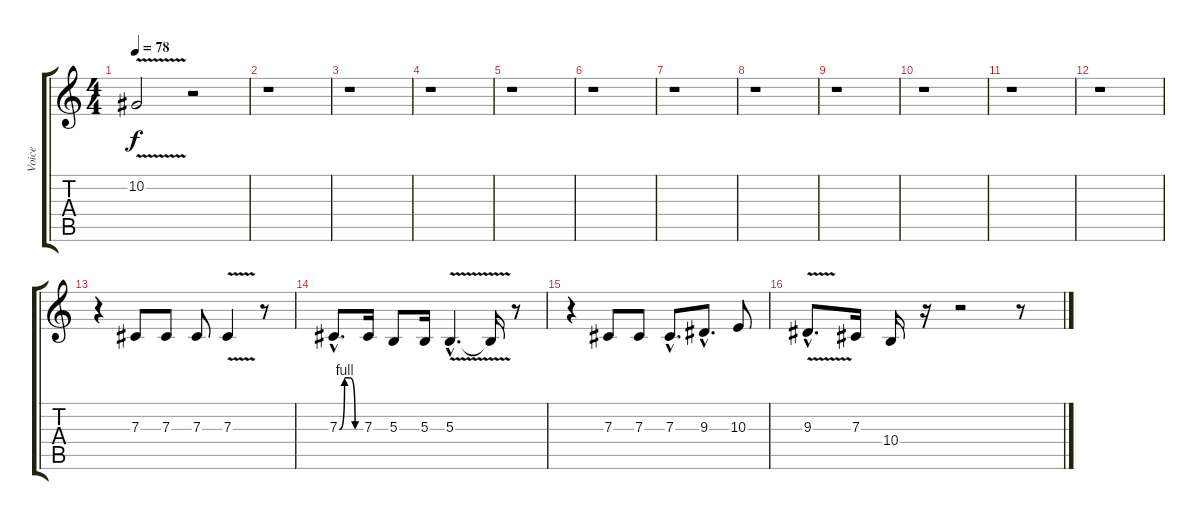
\track ("Voice" "Voice") {instrument tenorsax}
\staff {score tabs}
\tuning (Eb4 Bb3 Gb3 Db3 Ab2 Eb2) {hide}
\ts (4 4)
\tempo 78
\clef g2
\ks c
10.2{v}.2{dy f} r.2 |
r.1 |
r.1 |
r.1 |
r.1 |
r.1 |
r.1 |
r.1 |
r.1 |
r.1 |
r.1 |
r.1 |
r.4 7.3.8 7.3.8 7.3.8 7.3{v}.4 r.8 |
7.3{be (custom 0 0 15 4 30 4 45 0 60 0) hac}.8{d} 7.3.16 5.3.8 5.3.16 5.3{v hac}.4{d} 5.3{t}.16 r.8 |
r.4 7.3.8 7.3.8 7.3{hac}.8{d} 9.3{hac}.8{d} 10.3.8 |
9.3{v hac}.8{d} 7.3.16 10.4.16 r.16 r.2 r.8
